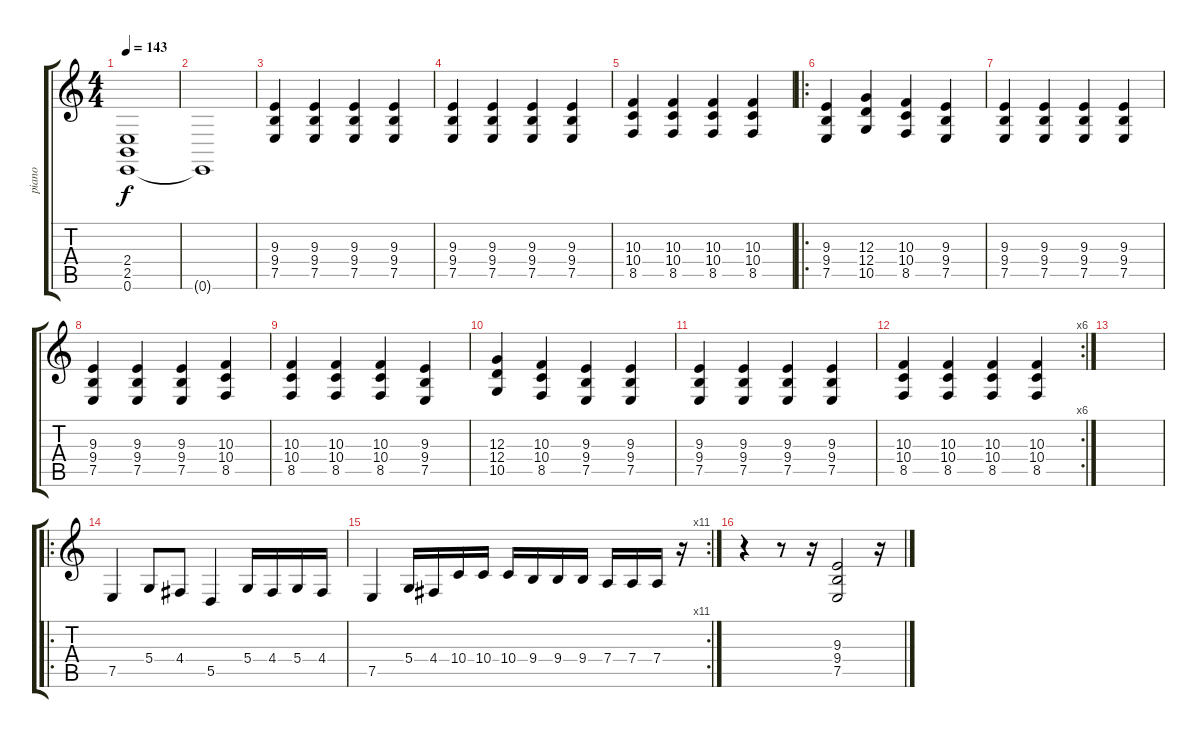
\track ("piano" "piano") {instrument churchorgan}
\staff {score tabs}
\tuning (E4 B3 G3 D3 A2 E2) {hide}
\ts (4 4)
\tempo 143
\clef g2
\ks c
(2.4 2.5 0.6).1{dy f} |
0.6{t}.1 |
(9.3 9.4 7.5).4 (9.3 9.4 7.5).4 (9.3 9.4 7.5).4 (9.3 9.4 7.5).4 |
(9.3 9.4 7.5).4 (9.3 9.4 7.5).4 (9.3 9.4 7.5).4 (9.3 9.4 7.5).4 |
(10.3 10.4 8.5).4 (10.3 10.4 8.5).4 (10.3 10.4 8.5).4 (10.3 10.4 8.5).4 |
\ro
(9.3 9.4 7.5).4 (12.3 12.4 10.5).4 (10.3 10.4 8.5).4 (9.3 9.4 7.5).4 |
(9.3 9.4 7.5).4 (9.3 9.4 7.5).4 (9.3 9.4 7.5).4 (9.3 9.4 7.5).4 |
(9.3 9.4 7.5).4 (9.3 9.4 7.5).4 (9.3 9.4 7.5).4 (10.3 10.4 8.5).4 |
(10.3 10.4 8.5).4 (10.3 10.4 8.5).4 (10.3 10.4 8.5).4 (9.3 9.4 7.5).4 |
(12.3 12.4 10.5).4 (10.3 10.4 8.5).4 (9.3 9.4 7.5).4 (9.3 9.4 7.5).4 |
(9.3 9.4 7.5).4 (9.3 9.4 7.5).4 (9.3 9.4 7.5).4 (9.3 9.4 7.5).4 |
\rc 6
(10.3 10.4 8.5).4 (10.3 10.4 8.5).4 (10.3 10.4 8.5).4 (10.3 10.4 8.5).4 |
|
\ro
7.5.4 5.4.8 4.4.8 5.5.4 5.4.16 4.4.16 5.4.16 4.4.16 |
\rc 11
7.5.4 5.4.16 4.4.16 10.4.16 10.4.16 10.4.16 9.4.16 9.4.16 9.4.16 7.4.16 7.4.16 7.4.16 r.16 |
r.4 r.8 r.16 (9.3 9.4 7.5).2 r.16
